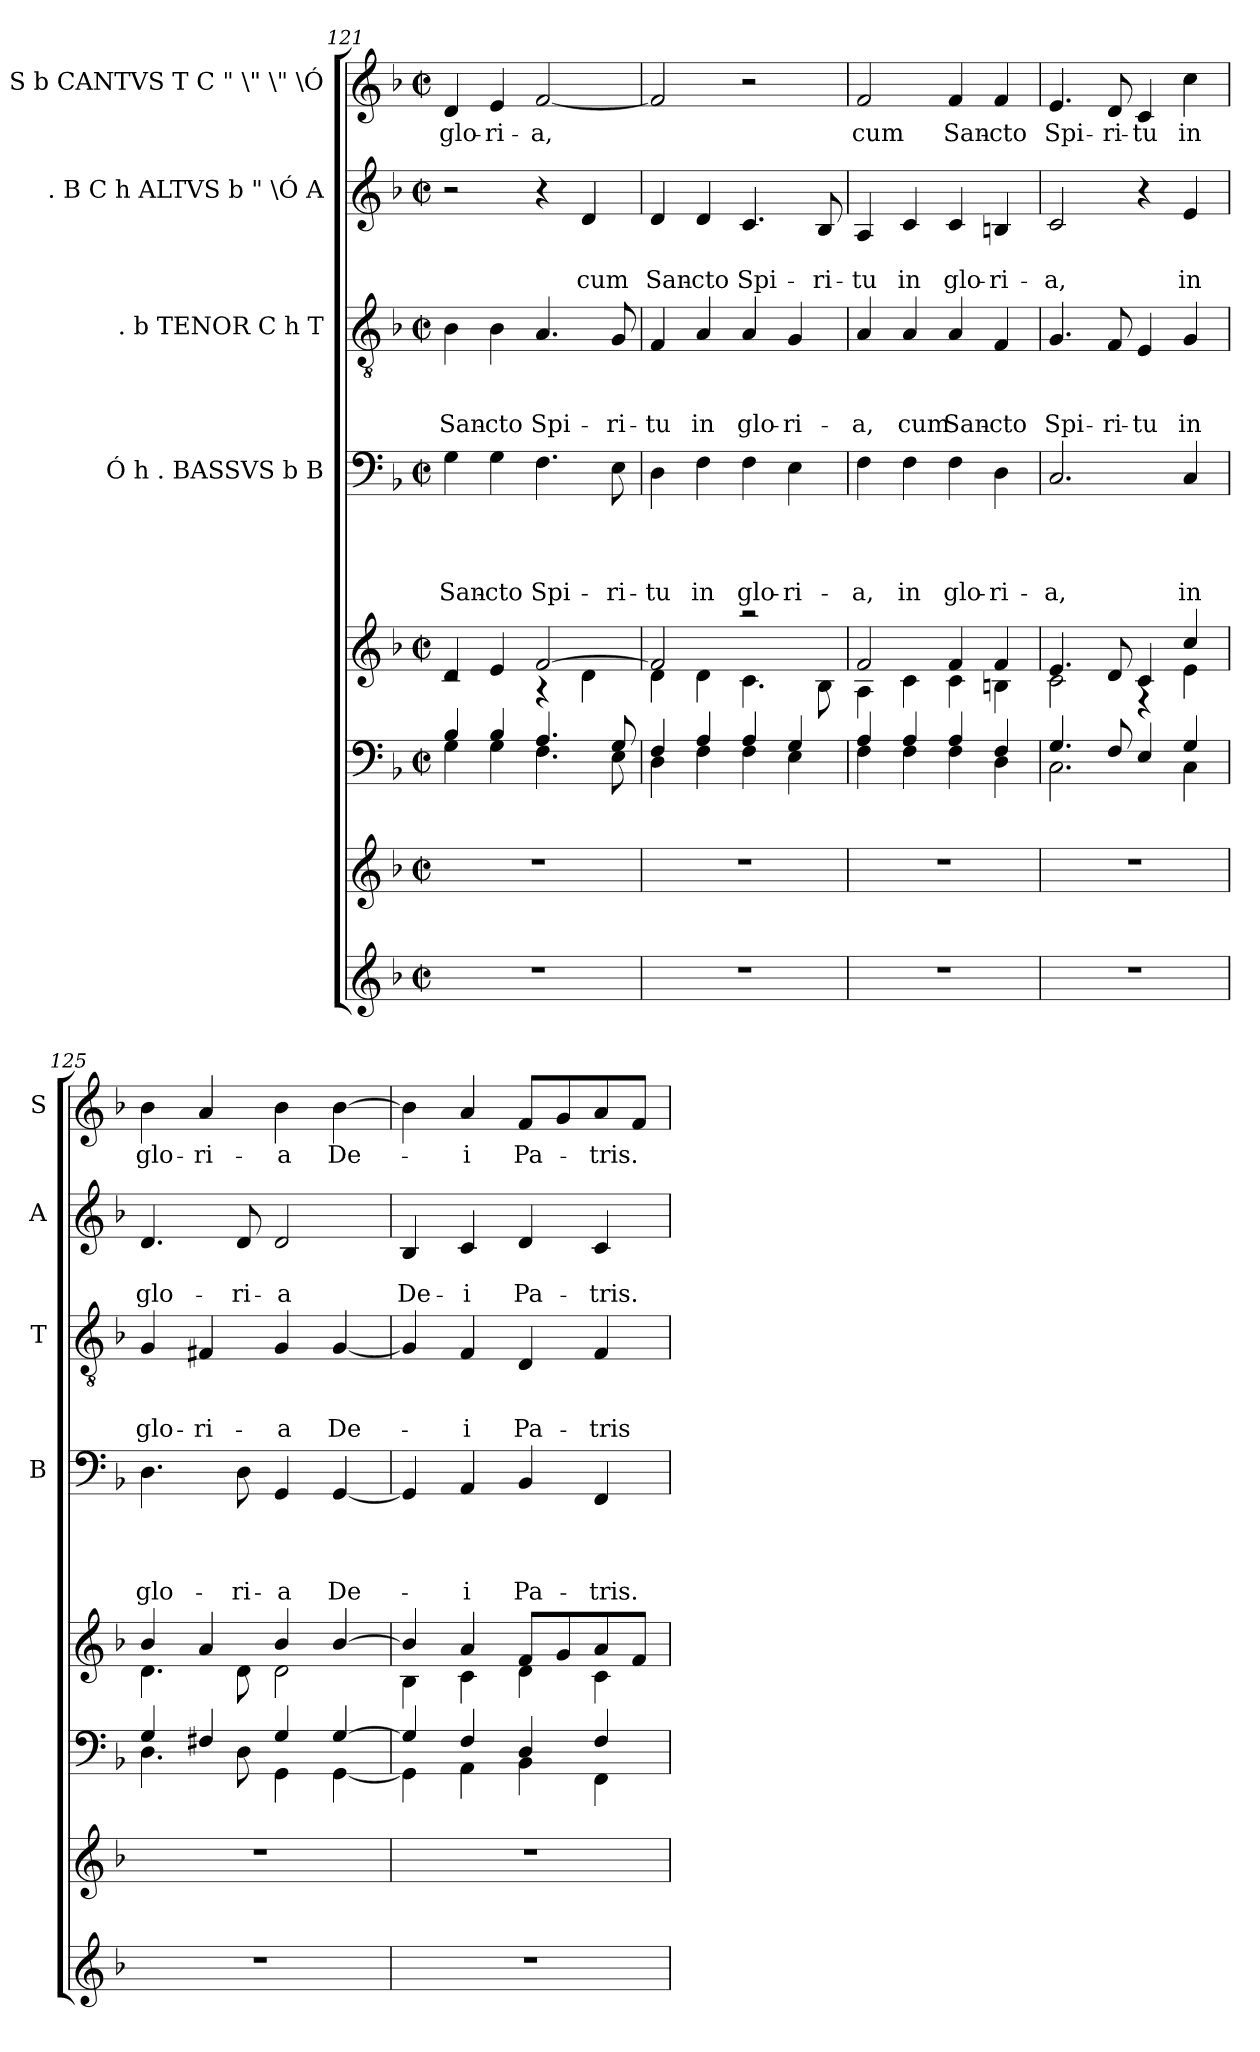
**kern	**kern	**kern	**kern	**kern	**text	**text	**text	**text	**kern	**text	**text	**text	**kern	**text	**text	**kern	**text
*part8	*part7	*part6	*part5	*part4	*part4	*part4	*part4	*part4	*part3	*part3	*part3	*part3	*part2	*part2	*part2	*part1	*part1
*staff8	*staff7	*staff6	*staff5	*staff4	*staff4	*staff4	*staff4	*staff4	*staff3	*staff3	*staff3	*staff3	*staff2	*staff2	*staff2	*staff1	*staff1
*	*	*	*	*I"Ó h . BASSVS b B	*	*	*	*	*I". b TENOR C h T	*	*	*	*I". B C h ALTVS b " \Ó A	*	*	*I"h . S b CANTVS T C " \" \" \Ó	*
*	*	*	*	*I'B	*	*	*	*	*I'T	*	*	*	*I'A	*	*	*I'S	*
*clefG2	*clefG2	*clefF4	*clefG2	*clefF4	*	*	*	*	*clefGv2	*	*	*	*clefG2	*	*	*clefG2	*
*k[b-]	*k[b-]	*k[b-]	*k[b-]	*k[b-]	*	*	*	*	*k[b-]	*	*	*	*k[b-]	*	*	*k[b-]	*
*F:	*F:	*F:	*F:	*F:	*	*	*	*	*F:	*	*	*	*F:	*	*	*F:	*
*M2/2	*M2/2	*M2/2	*M2/2	*M2/2	*	*	*	*	*M2/2	*	*	*	*M2/2	*	*	*M2/2	*
*met(c|)	*met(c|)	*met(c|)	*met(c|)	*met(c|)	*	*	*	*	*met(c|)	*	*	*	*met(c|)	*	*	*met(c|)	*
=121	=121	=121	=121	=121	=121	=121	=121	=121	=121	=121	=121	=121	=121	=121	=121	=121	=121
*	*	*^	*^	*	*	*	*	*	*	*	*	*	*	*	*	*	*
!	!	!	!	!	!	!	!	!	!	!LO:LY:b	!	!	!	!LO:LY:b	!	!	!	!	!LO:LY:b
1r	1r	4B-/	4G\	4d/	2rc	4G\	.	.	.	San-	4B-\	.	.	San-	2r	.	.	4d/	glo-
!	!	!	!	!	!	!	!	!	!	!LO:LY:b	!	!	!	!LO:LY:b	!	!	!	!	!LO:LY:b
.	.	4B-/	4G\	4e/	.	4G\	.	.	.	-cto	4B-\	.	.	-cto	.	.	.	4e/	-ri-
!	!	!	!	!	!	!	!	!	!	!LO:LY:b	!	!	!	!LO:LY:b	!	!	!	!	!LO:LY:b
.	.	4.A/	4.F\	[>2f/	4rA	4.F\	.	.	.	Spi-	4.A/	.	.	Spi-	4r	.	.	[<2f/	-a,
!	!	!	!	!	!	!	!	!	!	!	!	!	!	!	!	!	!LO:LY:b	!	!
.	.	.	.	.	4d\	.	.	.	.	.	.	.	.	.	4d/	.	cum	.	.
!	!	!	!	!	!	!	!	!	!	!LO:LY:b	!	!	!	!LO:LY:b	!	!	!	!	!
.	.	8G/	8E\	.	.	8E\	.	.	.	-ri-	8G/	.	.	-ri-	.	.	.	.	.
=122	=122	=122	=122	=122	=122	=122	=122	=122	=122	=122	=122	=122	=122	=122	=122	=122	=122	=122	=122
!	!	!	!	!	!	!	!	!	!	!LO:LY:b	!	!	!	!LO:LY:b	!	!	!LO:LY:b	!	!
1r	1r	4F/	4D\	2f/]	4d\	4D\	.	.	.	-tu	4F/	.	.	-tu	4d/	.	San-	2f/]	.
!	!	!	!	!	!	!	!	!	!	!LO:LY:b	!	!	!	!LO:LY:b	!	!	!LO:LY:b	!	!
.	.	4A/	4F\	.	4d\	4F\	.	.	.	in	4A/	.	.	in	4d/	.	-cto	.	.
!	!	!	!	!	!	!	!	!	!	!LO:LY:b	!	!	!	!LO:LY:b	!	!	!LO:LY:b	!	!
.	.	4A/	4F\	2raa	4.c\	4F\	.	.	.	glo-	4A/	.	.	glo-	4.c/	.	Spi-	2r	.
!	!	!	!	!	!	!	!	!	!	!LO:LY:b	!	!	!	!LO:LY:b	!	!	!	!	!
.	.	4G/	4E\	.	.	4E\	.	.	.	-ri-	4G/	.	.	-ri-	.	.	.	.	.
!	!	!	!	!	!	!	!	!	!	!	!	!	!	!	!	!	!LO:LY:b	!	!
.	.	.	.	.	8B-\	.	.	.	.	.	.	.	.	.	8B-/	.	-ri-	.	.
=123	=123	=123	=123	=123	=123	=123	=123	=123	=123	=123	=123	=123	=123	=123	=123	=123	=123	=123	=123
!	!	!	!	!	!	!	!	!	!	!LO:LY:b	!	!	!	!LO:LY:b	!	!	!LO:LY:b	!	!LO:LY:b
1r	1r	4A/	4F\	2f/	4A\	4F\	.	.	.	-a,	4A/	.	.	-a,	4A/	.	-tu	2f/	cum
!	!	!	!	!	!	!	!	!	!	!LO:LY:b	!	!	!	!LO:LY:b	!	!	!LO:LY:b	!	!
.	.	4A/	4F\	.	4c\	4F\	.	.	.	in	4A/	.	.	cum	4c/	.	in	.	.
!	!	!	!	!	!	!	!	!	!	!LO:LY:b	!	!	!	!LO:LY:b	!	!	!LO:LY:b	!	!LO:LY:b
.	.	4A/	4F\	4f/	4c\	4F\	.	.	.	glo-	4A/	.	.	San-	4c/	.	glo-	4f/	San-
!	!	!	!	!	!	!	!	!	!	!LO:LY:b	!	!	!	!LO:LY:b	!	!	!LO:LY:b	!	!LO:LY:b
.	.	4F/	4D\	4f/	4Bn\	4D\	.	.	.	-ri-	4F/	.	.	-cto	4Bn/	.	-ri-	4f/	-cto
=124	=124	=124	=124	=124	=124	=124	=124	=124	=124	=124	=124	=124	=124	=124	=124	=124	=124	=124	=124
!	!	!	!	!	!	!	!	!	!	!LO:LY:b	!	!	!	!LO:LY:b	!	!	!LO:LY:b	!	!LO:LY:b
1r	1r	4.G/	2.C\	4.e/	2c\	2.C/	.	.	.	-a,	4.G/	.	.	Spi-	2c/	.	-a,	4.e/	Spi-
!	!	!	!	!	!	!	!	!	!	!	!	!	!	!LO:LY:b	!	!	!	!	!LO:LY:b
.	.	8F/	.	8d/	.	.	.	.	.	.	8F/	.	.	-ri-	.	.	.	8d/	-ri-
!	!	!	!	!	!	!	!	!	!	!	!	!	!	!LO:LY:b	!	!	!	!	!LO:LY:b
.	.	4E/	.	4c/	4rE	.	.	.	.	.	4E/	.	.	-tu	4r	.	.	4c/	-tu
!	!	!	!	!	!	!	!	!	!	!LO:LY:b	!	!	!	!LO:LY:b	!	!	!LO:LY:b	!	!LO:LY:b
.	.	4G/	4C\	4cc/	4e\	4C/	.	.	.	in	4G/	.	.	in	4e/	.	in	4cc\	in
!!LO:PB:g=z
=125	=125	=125	=125	=125	=125	=125	=125	=125	=125	=125	=125	=125	=125	=125	=125	=125	=125	=125	=125
!	!	!	!	!	!	!	!	!	!	!LO:LY:b	!	!	!	!LO:LY:b	!	!	!LO:LY:b	!	!LO:LY:b
1r	1r	4G/	4.D\	4b-/	4.d\	4.D\	.	.	.	glo-	4G/	.	.	glo-	4.d/	.	glo-	4b-\	glo-
!	!	!	!	!	!	!	!	!	!	!	!	!	!	!LO:LY:b	!	!	!	!	!LO:LY:b
.	.	4F#X/	.	4a/	.	.	.	.	.	.	4F#X/	.	.	-ri-	.	.	.	4a/	-ri-
!	!	!	!	!	!	!	!	!	!	!LO:LY:b	!	!	!	!	!	!	!LO:LY:b	!	!
.	.	.	8D\	.	8d\	8D\	.	.	.	-ri-	.	.	.	.	8d/	.	-ri-	.	.
!	!	!	!	!	!	!	!	!	!	!LO:LY:b	!	!	!	!LO:LY:b	!	!	!LO:LY:b	!	!LO:LY:b
.	.	4G/	4GG\	4b-/	2d\	4GG/	.	.	.	-a	4G/	.	.	-a	2d/	.	-a	4b-\	-a
!	!	!	!	!	!	!	!	!	!	!LO:LY:b	!	!	!	!LO:LY:b	!	!	!	!	!LO:LY:b
.	.	[>4G/	[<4GG\	[>4b-/	.	[<4GG/	.	.	.	De-	[<4G/	.	.	De-	.	.	.	[>4b-\	De-
=126	=126	=126	=126	=126	=126	=126	=126	=126	=126	=126	=126	=126	=126	=126	=126	=126	=126	=126	=126
!	!	!	!	!	!	!	!	!	!	!	!	!	!	!	!	!	!LO:LY:b	!	!
1r	1r	4G/]	4GG\]	4b-/]	4B-\	4GG/]	.	.	.	.	4G/]	.	.	.	4B-/	.	De-	4b-\]	.
!	!	!	!	!	!	!	!	!	!	!LO:LY:b	!	!	!	!LO:LY:b	!	!	!LO:LY:b	!	!LO:LY:b
.	.	4F/	4AA\	4a/	4c\	4AA/	.	.	.	-i	4F/	.	.	-i	4c/	.	-i	4a/	-i
!	!	!	!	!	!	!	!	!	!	!LO:LY:b	!	!	!	!LO:LY:b	!	!	!LO:LY:b	!	!LO:LY:b
.	.	4D/	4BB-\	8f/L	4d\	4BB-/	.	.	.	Pa-	4D/	.	.	Pa-	4d/	.	Pa-	8f/L	Pa-
.	.	.	.	8g/	.	.	.	.	.	.	.	.	.	.	.	.	.	8g/	.
!	!	!	!	!	!	!	!	!	!	!LO:LY:b	!	!	!	!LO:LY:b	!	!	!LO:LY:b	!	!LO:LY:b
.	.	4F/	4FF\	8a/	4c\	4FF/	.	.	.	-tris.	4F/	.	.	-tris	4c/	.	-tris.	8a/	-tris.
.	.	.	.	8f/J	.	.	.	.	.	.	.	.	.	.	.	.	.	8f/J	.
*	*	*v	*v	*	*	*	*	*	*	*	*	*	*	*	*	*	*	*	*
*	*	*	*v	*v	*	*	*	*	*	*	*	*	*	*	*	*	*	*
=	=	=	=	=	=	=	=	=	=	=	=	=	=	=	=	=	=
*-	*-	*-	*-	*-	*-	*-	*-	*-	*-	*-	*-	*-	*-	*-	*-	*-	*-
